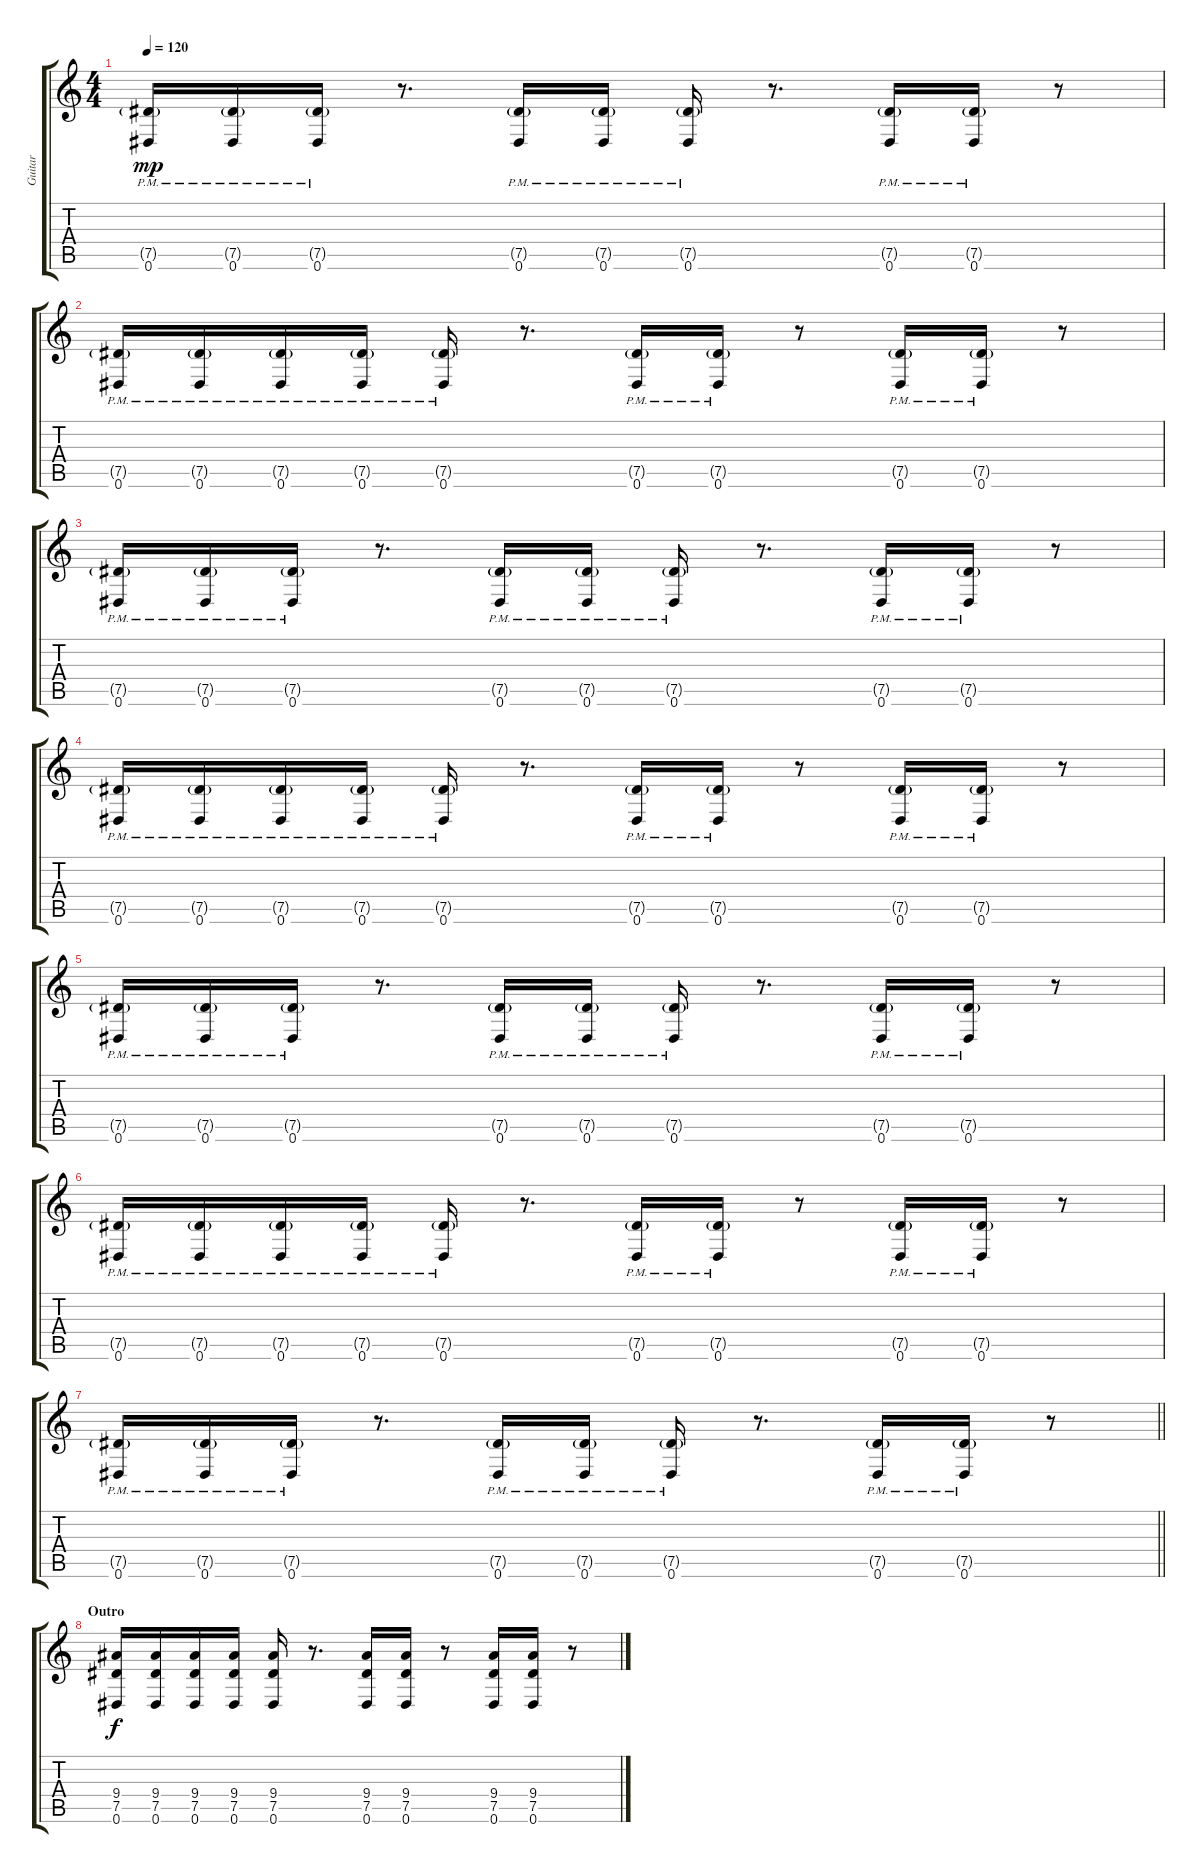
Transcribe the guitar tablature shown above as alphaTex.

\track ("Guitar" "Guitar") {instrument distortionguitar}
\staff {score tabs}
\tuning (Eb4 Bb3 Gb3 Db3 Ab2 Eb2) {hide}
\ts (4 4)
\tempo 120
\clef g2
\ks c
(7.5{g pm} 0.6{pm}).16{dy mp} (7.5{g pm} 0.6{pm}).16 (7.5{g pm} 0.6{pm}).16 r.8{d} (7.5{g pm} 0.6{pm}).16 (7.5{g pm} 0.6{pm}).16 (7.5{g pm} 0.6{pm}).16 r.8{d} (7.5{g pm} 0.6{pm}).16 (7.5{g pm} 0.6{pm}).16 r.8 |
(7.5{g pm} 0.6{pm}).16 (7.5{g pm} 0.6{pm}).16 (7.5{g pm} 0.6{pm}).16 (7.5{g pm} 0.6{pm}).16 (7.5{g pm} 0.6{pm}).16 r.8{d} (7.5{g pm} 0.6{pm}).16 (7.5{g pm} 0.6{pm}).16 r.8 (7.5{g pm} 0.6{pm}).16 (7.5{g pm} 0.6{pm}).16 r.8 |
(7.5{g pm} 0.6{pm}).16 (7.5{g pm} 0.6{pm}).16 (7.5{g pm} 0.6{pm}).16 r.8{d} (7.5{g pm} 0.6{pm}).16 (7.5{g pm} 0.6{pm}).16 (7.5{g pm} 0.6{pm}).16 r.8{d} (7.5{g pm} 0.6{pm}).16 (7.5{g pm} 0.6{pm}).16 r.8 |
(7.5{g pm} 0.6{pm}).16 (7.5{g pm} 0.6{pm}).16 (7.5{g pm} 0.6{pm}).16 (7.5{g pm} 0.6{pm}).16 (7.5{g pm} 0.6{pm}).16 r.8{d} (7.5{g pm} 0.6{pm}).16 (7.5{g pm} 0.6{pm}).16 r.8 (7.5{g pm} 0.6{pm}).16 (7.5{g pm} 0.6{pm}).16 r.8 |
(7.5{g pm} 0.6{pm}).16 (7.5{g pm} 0.6{pm}).16 (7.5{g pm} 0.6{pm}).16 r.8{d} (7.5{g pm} 0.6{pm}).16 (7.5{g pm} 0.6{pm}).16 (7.5{g pm} 0.6{pm}).16 r.8{d} (7.5{g pm} 0.6{pm}).16 (7.5{g pm} 0.6{pm}).16 r.8 |
(7.5{g pm} 0.6{pm}).16 (7.5{g pm} 0.6{pm}).16 (7.5{g pm} 0.6{pm}).16 (7.5{g pm} 0.6{pm}).16 (7.5{g pm} 0.6{pm}).16 r.8{d} (7.5{g pm} 0.6{pm}).16 (7.5{g pm} 0.6{pm}).16 r.8 (7.5{g pm} 0.6{pm}).16 (7.5{g pm} 0.6{pm}).16 r.8 |
\barLineRight lightlight
(7.5{g pm} 0.6{pm}).16 (7.5{g pm} 0.6{pm}).16 (7.5{g pm} 0.6{pm}).16 r.8{d} (7.5{g pm} 0.6{pm}).16 (7.5{g pm} 0.6{pm}).16 (7.5{g pm} 0.6{pm}).16 r.8{d} (7.5{g pm} 0.6{pm}).16 (7.5{g pm} 0.6{pm}).16 r.8 |
\section ("" "Outro")
(9.4 7.5 0.6).16{dy f} (9.4 7.5 0.6).16 (9.4 7.5 0.6).16 (9.4 7.5 0.6).16 (9.4 7.5 0.6).16 r.8{d} (9.4 7.5 0.6).16 (9.4 7.5 0.6).16 r.8 (9.4 7.5 0.6).16 (9.4 7.5 0.6).16 r.8
